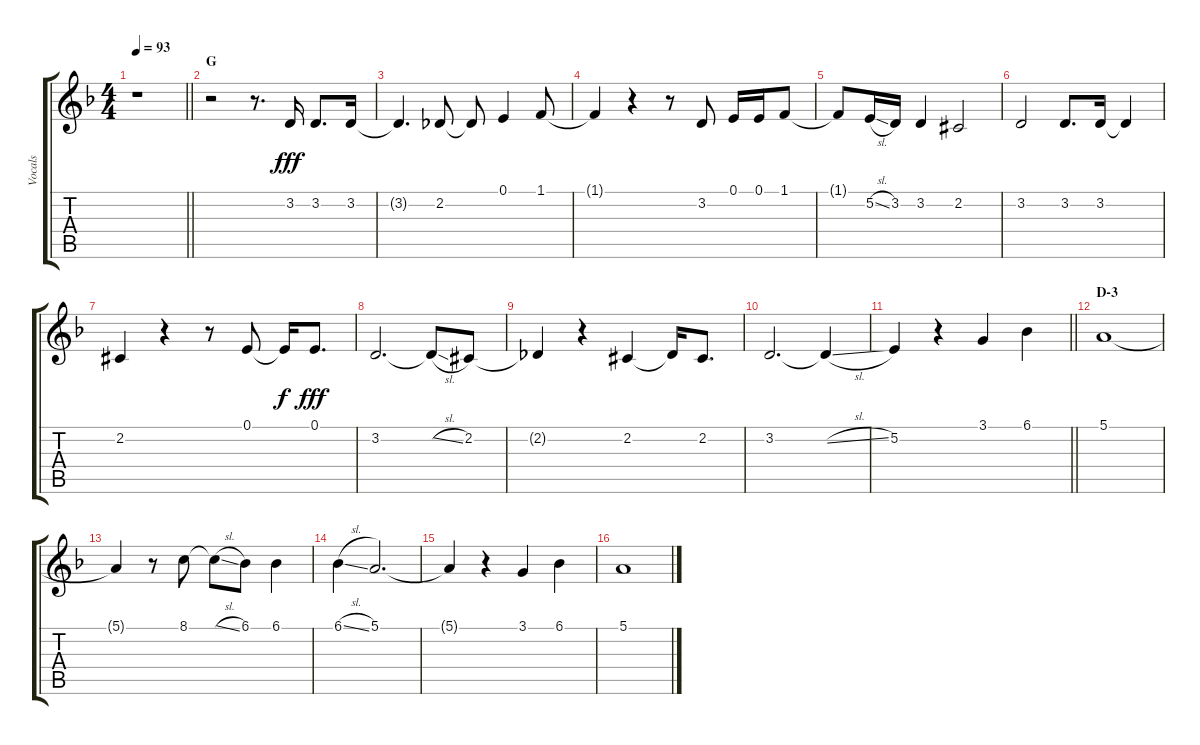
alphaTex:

\track ("Vocals" "Vocals") {instrument voiceoohs}
\staff {score tabs}
\tuning (E4 B3 G3 D3 A2 E2) {hide}
\ts (4 4)
\tempo 93
\clef g2
\barLineRight lightlight
\ks f
r.1{dy f} |
\section ("" "G")
r.2 r.8{d} 3.2.16{dy fff} 3.2.8{d} 3.2.16 |
3.2{t}.4{d} 2.2.8 2.2{t}.8 0.1.4 1.1.8 |
1.1{t}.4 r.4 r.8 3.2.8 0.1.16 0.1.16 1.1.8 |
1.1{t}.8 5.2{sl}.16 3.2.16 3.2.4 2.2{acc #}.2 |
3.2.2 3.2.8{d} 3.2.16 3.2{t}.4 |
2.2{acc #}.4 r.4 r.8 0.1.8 0.1{t}.16{dy f} 0.1.8{d dy fff} |
3.2.2{d} 3.2{sl t}.8 2.2{acc #}.8 |
2.2{t}.4 r.4 2.2{acc #}.4 2.2{t}.16 2.2{acc #}.8{d} |
3.2.2{d} 3.2{sl t}.4 |
\barLineRight lightlight
5.2.4 r.4 3.1.4 6.1.4 |
\section ("" "D-3")
5.1.1 |
5.1{t}.4 r.8 8.1.8 8.1{sl t}.8 6.1.8 6.1.4 |
6.1{sl}.4 5.1.2{d} |
5.1{t}.4 r.4 3.1.4 6.1.4 |
5.1.1
